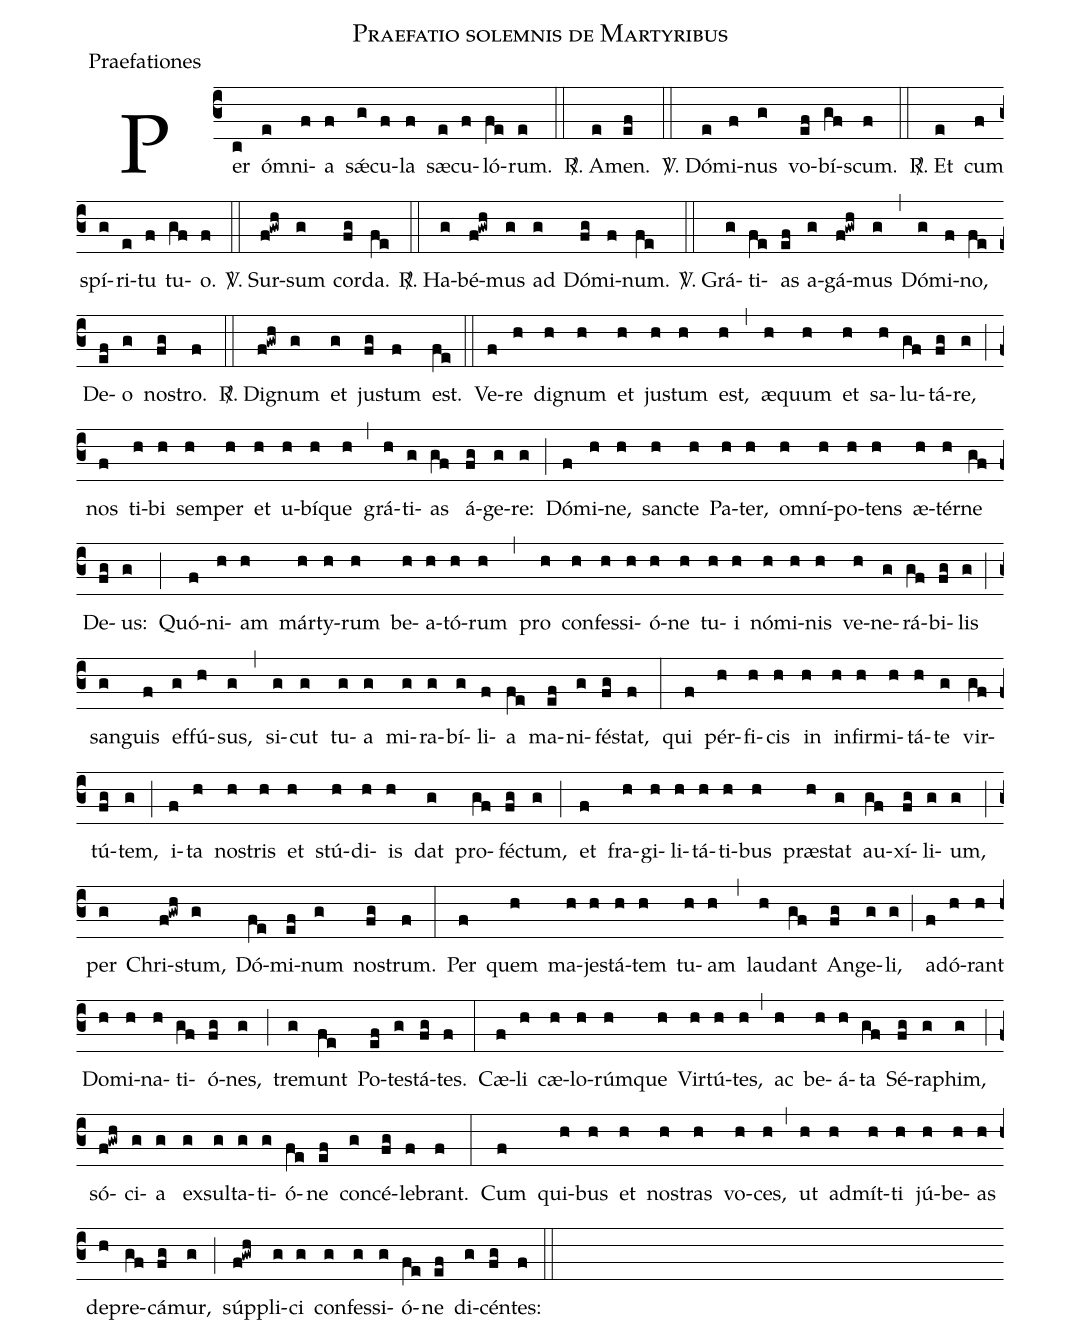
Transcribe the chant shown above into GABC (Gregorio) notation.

name:Praefatio solemnis de Martyribus;
office-part:Praefationes;
%%
(c3)Per(c) óm(e)ni(f)a(f) sǽ(g)cu(f)la(f) sæ(e)cu(f)ló(fe)rum.(e) (::)   <sp>R/</sp>. A(e)men.(ef) (::)
<sp>V/</sp>. Dó(e)mi(f)nus(g) vo(ef)bí(gf)scum.(f) (::)   <sp>R/</sp>. Et(e) cum(f) spí(g)ri(e)tu(f) tu(gf)o.(f) (::)
<sp>V/</sp>. Sur(f!gwh)sum(g) cor(fg)da.(fe) (::)   <sp>R/</sp>. Ha(g)bé(f!gwh)mus(g) ad(g) Dó(fg)mi(f)num.(fe) (::)
<sp>V/</sp>. Grá(g)ti(fe)as(ef) a(g)gá(f!gwh)mus(g) (,) Dó(g)mi(f)no,(fe) De(ef)o(g) no(fg)stro.(f) (::)   <sp>R/</sp>. Di(f!gwh)gnum(g) et(g) ju(fg)stum(f) est.(fe) (::)

Ve(f)re(h) di(h)gnum(h) et(h) ju(h)stum(h) est,(h) (,) æ(h)quum(h) et(h) sa(h)lu(gf)tá(fg)re,(g) (;)
nos(f) ti(h)bi(h) sem(h)per(h) et(h) u(h)bí(h)que(h) (,) grá(h)ti(g)as(gf) á(fg)ge(g)re:(g) (;)
Dó(f)mi(h)ne,(h) san(h)cte(h) Pa(h)ter,(h) om(h)ní(h)po(h)tens(h) æ(h)tér(h)ne(gf) De(fg)us:(g) (;) Quó(f)ni(h)am(h) már(h)ty(h)rum(h) be(h)a(h)tó(h)rum(h) (,) pro(h) con(h)fes(h)si(h)ó(h)ne(h) tu(h)i(h) nó(h)mi(h)nis(h) ve(h)ne(g)rá(gf)bi(fg)lis(g) (;) san(g)guis(f) ef(g)fú(h)sus,(g) (,) si(g)cut(g) tu(g)a(g) mi(g)ra(g)bí(g)li(f)a(fe) ma(ef)ni(g)fé(fg)stat,(f) (:) qui(f) pér(h)fi(h)cis(h) in(h) in(h)fir(h)mi(h)tá(h)te(g) vir(gf)tú(fg)tem,(g) (;) i(f)ta(h) no(h)stris(h) et(h) stú(h)di(h)is(h) dat(g) pro(gf)fé(fg)ctum,(g) (;) et(f) fra(h)gi(h)li(h)tá(h)ti(h)bus(h) præ(h)stat(g) au(gf)xí(fg)li(g)um,(g) (;) per(g) Chri(f!gwh)stum,(g) Dó(fe)mi(ef)num(g) no(fg)strum.(f) (:) Per(f) quem(h) ma(h)je(h)stá(h)tem(h) tu(h)am(h) (,) lau(h)dant(gf) An(fg)ge(g)li,(g) (;)
a(f)dó(h)rant(h) Do(h)mi(h)na(h)ti(gf)ó(fg)nes,(g) (;) tre(g)munt(fe) Po(ef)te(g)stá(fg)tes.(f) (:)

Cæ(f)li(h) cæ(h)lo(h)rúm(h)que(h) Vir(h)tú(h)tes,(h) (,) ac(h) be(h)á(h)ta(gf) Sé(fg)ra(g)phim,(g) (;)
só(f!gwh)ci(g)a(g) ex(g)sul(g)ta(g)ti(g)ó(fe)ne(ef) con(g)cé(fg)le(f)brant.(f) (:)

Cum(f) qui(h)bus(h) et(h) no(h)stras(h) vo(h)ces,(h) (,)
ut(h) ad(h)mít(h)ti(h) jú(h)be(h)as(h) de(h)pre(gf)cá(fg)mur,(g) (;)
súp(f!gwh)pli(g)ci(g) con(g)fes(g)si(g)ó(fe)ne(ef) di(g)cén(fg)tes:(f) (::)
